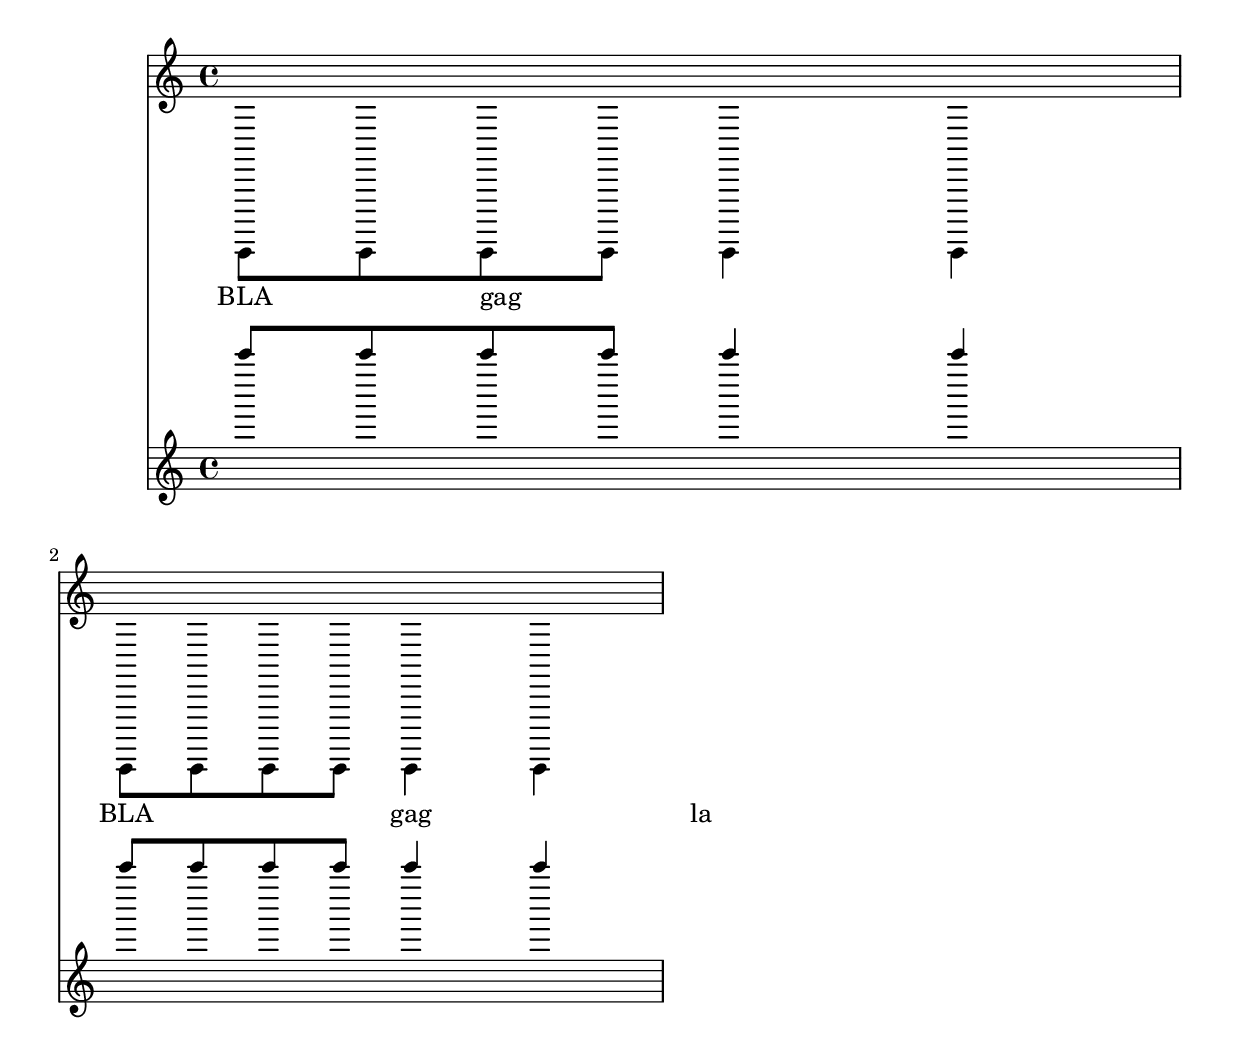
\version "1.7.6"
\score{
	<
		\context Staff = o \notes\relative c,,, { 
			\stemDown [c8 c c c] c4 c4 \break [c8 c c c] c4 c4
		}
		\context Lyrics \lyrics{
			BLA gag _2 < { BLA gag } { BLA gag la } > _2 
		}
		\context Staff = t \notes\relative c''''' { 
			\stemUp [c8 c c c] c4 c [c8 c c c] c4 c
		} 
	>
	\paper{

	}
}


%% new-chords-done %%
